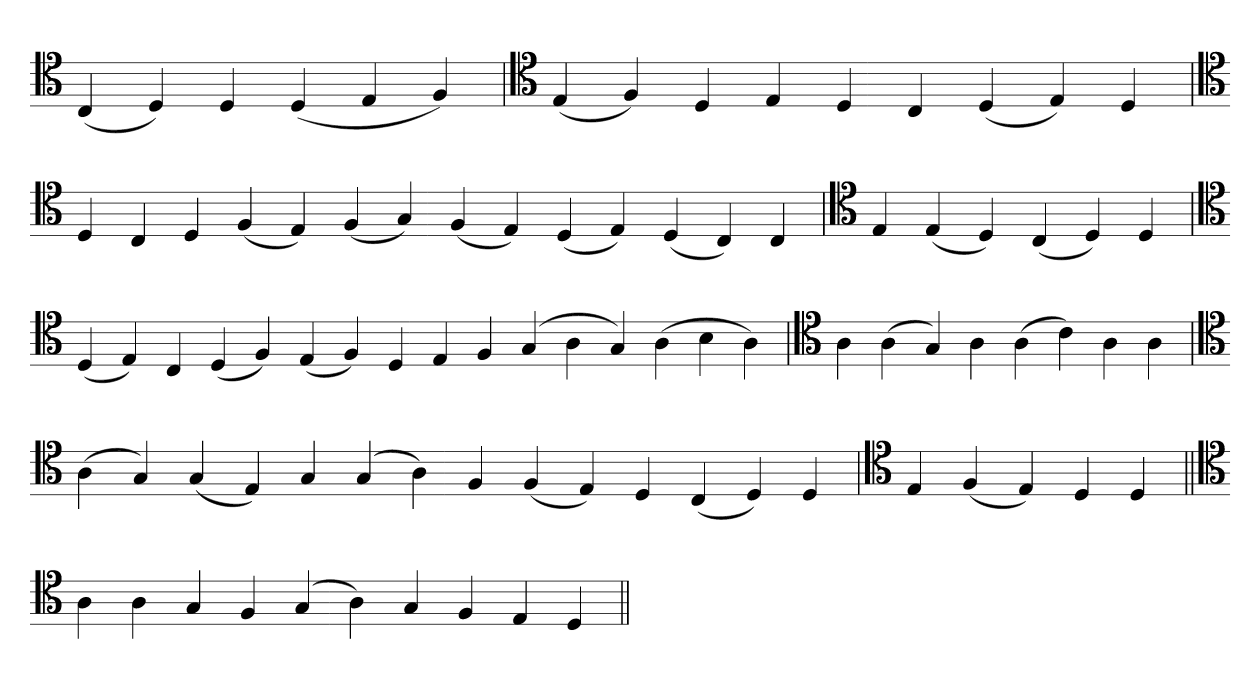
**kern
*part1
*staff1
*clefC4
=
(4C
4D)
4D
(4D
4E
4F)
=`
*clefC4
(4E
4F)
4D
4E
4D
4C
(4D
4E)
4D
='
*clefC4
4D
4C
4D
(4F
4E)
(4F
4G)
(4F
4E)
(4D
4E)
(4D
4C)
4C
='
*clefC4
4E
(4E
4D)
(4C
4D)
4D
=`
*clefC4
(4D
4E)
4C
(4D
4F)
(4E
4F)
4D
4E
4F
(4G
4A
4G)
(4A
4B
4A)
=`
*clefC4
4A
(4A
4G)
4A
(4A
4c)
4A
4A
='
*clefC4
(4A
4G)
(4G
4E)
4G
(4G
4A)
4F
(4F
4E)
4D
(4C
4D)
4D
=
*clefC4
4E
(4F
4E)
4D
4D
=||
*clefC4
4A
4A
4G
4F
(4G
4A)
4G
4F
4E
4D
=||
*-
